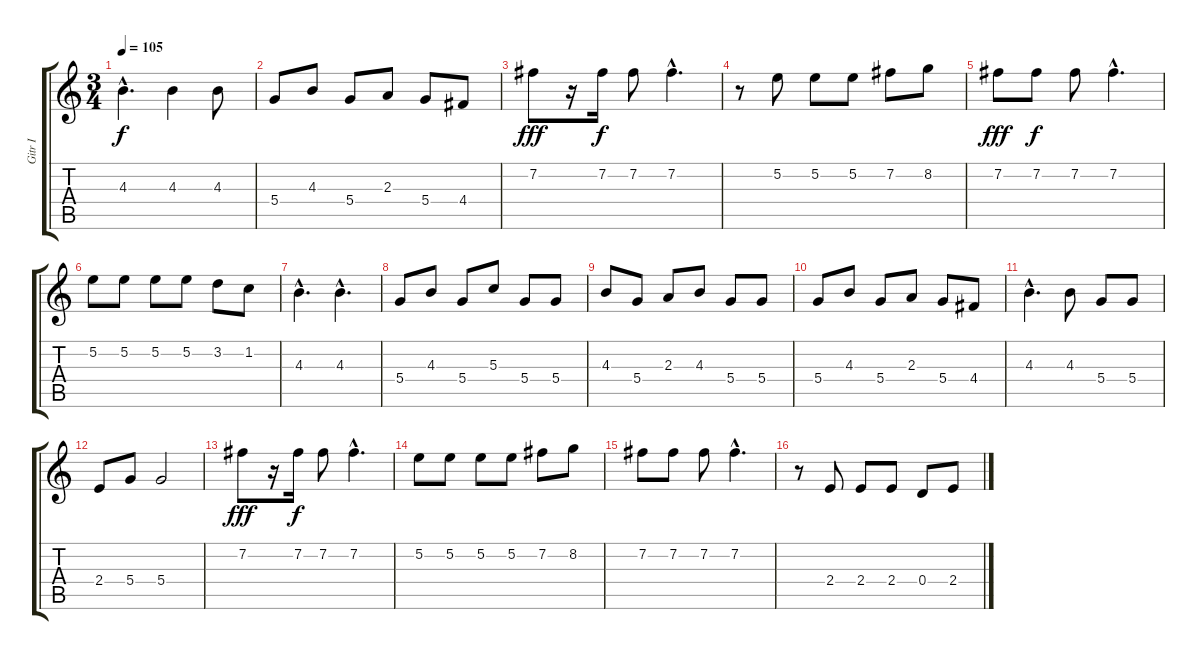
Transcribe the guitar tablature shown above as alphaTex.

\track ("Gitr I" "Gitr I") {instrument electricguitarjazz}
\staff {score tabs}
\tuning (E4 B3 G3 D3 A2 E2) {hide}
\ts (3 4)
\tempo 105
\clef g2
\ks c
4.3{hac}.4{d dy f} 4.3.4 4.3.8 |
5.4.8 4.3.8 5.4.8 2.3.8 5.4.8 4.4.8 |
7.2.8{dy fff} r.16 7.2.16{dy f} 7.2.8 7.2{hac}.4{d} |
r.8 5.2.8 5.2.8 5.2.8 7.2.8 8.2.8 |
7.2.8{dy fff} 7.2.8{dy f} 7.2.8 7.2{hac}.4{d} |
5.2.8 5.2.8 5.2.8 5.2.8 3.2.8 1.2.8 |
4.3{hac}.4{d} 4.3{hac}.4{d} |
5.4.8 4.3.8 5.4.8 5.3.8 5.4.8 5.4.8 |
4.3.8 5.4.8 2.3.8 4.3.8 5.4.8 5.4.8 |
5.4.8 4.3.8 5.4.8 2.3.8 5.4.8 4.4.8 |
4.3{hac}.4{d} 4.3.8 5.4.8 5.4.8 |
2.4.8 5.4.8 5.4.2 |
7.2.8{dy fff} r.16 7.2.16{dy f} 7.2.8 7.2{hac}.4{d} |
5.2.8 5.2.8 5.2.8 5.2.8 7.2.8 8.2.8 |
7.2.8 7.2.8 7.2.8 7.2{hac}.4{d} |
r.8{volume 16 instrument distortionguitar} 2.4.8 2.4.8 2.4.8 0.4.8 2.4.8
